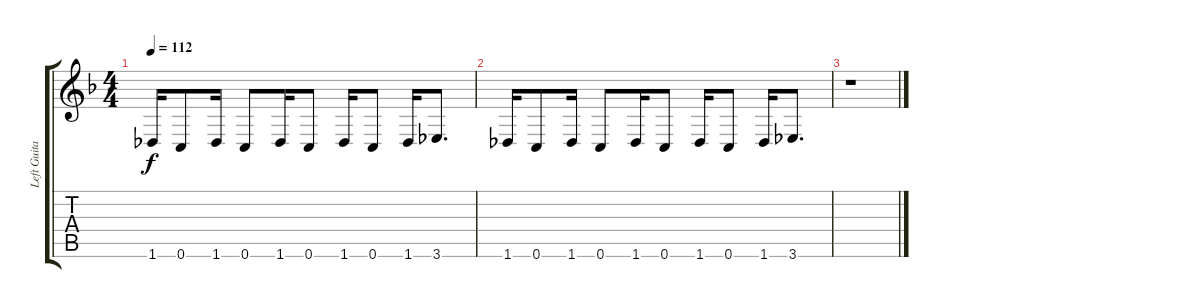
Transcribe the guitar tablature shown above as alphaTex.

\track ("Left Guitar" "Left Guita") {instrument distortionguitar}
\staff {score tabs}
\tuning (C4 G3 Eb3 Bb2 F2 C2) {hide}
\ts (4 4)
\tempo 112
\clef g2
\ks f
1.6.16{dy f} 0.6.8 1.6.16 0.6.8 1.6.16 0.6.8 1.6.16 0.6.8 1.6.16 3.6.8{d} |
1.6.16 0.6.8 1.6.16 0.6.8 1.6.16 0.6.8 1.6.16 0.6.8 1.6.16 3.6.8{d} |
r.1
